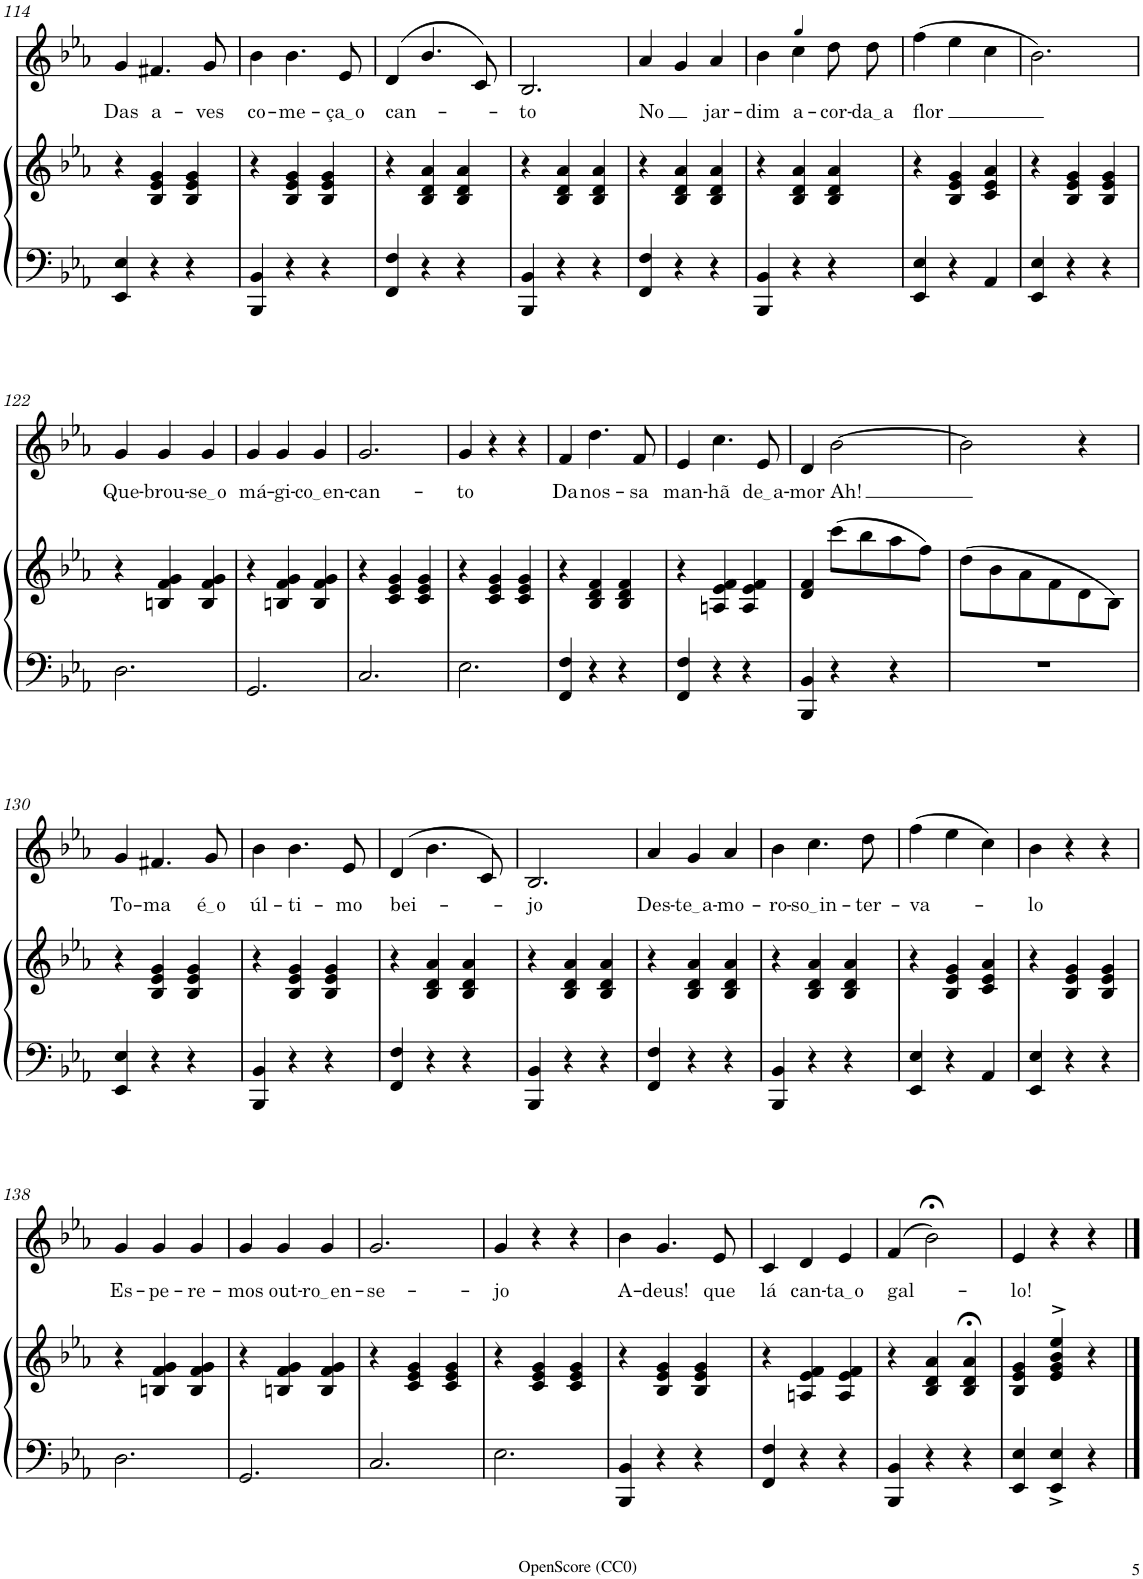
**kern	**kern	**kern	**text
*part2	*part2	*part1	*part1
*staff3	*staff2	*staff1	*staff1
*I"Piano	*	*I"Canto Voice	*
*I'Pno	*	*	*
!!LO:PB:g=z
*clefF4	*clefG2	*clefG2	*
*k[b-e-a-]	*k[b-e-a-]	*k[b-e-a-]	*
*M3/4	*M3/4	*M3/4	*
=114	=114	=114	=114
!	!	!	!LO:LY:b
4EE-/ 4E-/	4r	4g/	Das
!	!	!	!LO:LY:b
4r	4B-/ 4e-/ 4g/	4.f#X/	a-
4r	4B-/ 4e-/ 4g/	.	.
!	!	!	!LO:LY:b
.	.	8g/	-ves
=115	=115	=115	=115
!	!	!	!LO:LY:b
4BBB-/ 4BB-/	4r	4b-\	co-
!	!	!	!LO:LY:b
4r	4B-/ 4e-/ 4g/	4.b-\	-me-
4r	4B-/ 4e-/ 4g/	.	.
!	!	!	!LO:LY:b
.	.	8e-/	ça o
=116	=116	=116	=116
!	!	!	!LO:LY:b
4FF/ 4F/	4r	(>4d/	can-
4r	4B-/ 4d/ 4a-/	4.b-/	.
4r	4B-/ 4d/ 4a-/	.	.
.	.	8c/)	.
=117	=117	=117	=117
!	!	!	!LO:LY:b
4BBB-/ 4BB-/	4r	2.B-/	-to
4r	4B-/ 4d/ 4a-/	.	.
4r	4B-/ 4d/ 4a-/	.	.
=118	=118	=118	=118
!	!	!	!LO:LY:b
4FF/ 4F/	4r	4a-/	No
4r	4B-/ 4d/ 4a-/	4g/	.
!	!	!	!LO:LY:b
4r	4B-/ 4d/ 4a-/	4a-/	jar-
=119	=119	=119	=119
!	!	!	!LO:LY:b
*	*	*^	*
4BBB-/ 4BB-/	4r	4b-\	4ryy	-dim
!	!	!	!	!LO:LY:b
4r	4B-/ 4d/ 4a-/	4cc\	4gg/	a-
!	!	!	!	!LO:LY:b
4r	4B-/ 4d/ 4a-/	8dd\L	4ryy	-cor-
!	!	!	!	!LO:LY:b
.	.	8dd\J	.	da a
*	*	*v	*v	*
=120	=120	=120	=120
!	!	!	!LO:LY:b
4EE-/ 4E-/	4r	(4ff\	flor
4r	4B-/ 4e-/ 4g/	4ee-\	.
4AA-/	4c/ 4e-/ 4a-/	4cc\	.
=121	=121	=121	=121
4EE-/ 4E-/	4r	2.b-\)	.
4r	4B-/ 4e-/ 4g/	.	.
4r	4B-/ 4e-/ 4g/	.	.
!!LO:LB:g=z
=122	=122	=122	=122
!	!	!	!LO:LY:b
2.D\	4r	4g/	Que-
!	!	!	!LO:LY:b
.	4Bn/ 4f/ 4g/	4g/	-brou-
!	!	!	!LO:LY:b
.	4B/ 4f/ 4g/	4g/	se o
=123	=123	=123	=123
!	!	!	!LO:LY:b
2.GG/	4r	4g/	má-
!	!	!	!LO:LY:b
.	4Bn/ 4f/ 4g/	4g/	-gi-
!	!	!	!LO:LY:b
.	4B/ 4f/ 4g/	4g/	co en
=124	=124	=124	=124
!	!	!	!LO:LY:b
2.C/	4r	2.g/	-can-
.	4c/ 4e-/ 4g/	.	.
.	4c/ 4e-/ 4g/	.	.
=125	=125	=125	=125
!	!	!	!LO:LY:b
2.E-\	4r	4g/	-to
.	4c/ 4e-/ 4g/	4r	.
.	4c/ 4e-/ 4g/	4r	.
=126	=126	=126	=126
!	!	!	!LO:LY:b
4FF/ 4F/	4r	4f/	Da
!	!	!	!LO:LY:b
4r	4B-/ 4d/ 4f/	4.dd\	nos-
4r	4B-/ 4d/ 4f/	.	.
!	!	!	!LO:LY:b
.	.	8f/	-sa
=127	=127	=127	=127
!	!	!	!LO:LY:b
4FF/ 4F/	4r	4e-/	man-
!	!	!	!LO:LY:b
4r	4An/ 4e-/ 4f/	4.cc\	-hã
4r	4A/ 4e-/ 4f/	.	.
!	!	!	!LO:LY:b
.	.	8e-/	de a
=128	=128	=128	=128
!	!	!	!LO:LY:b
4BBB-/ 4BB-/	4d/ 4f/	4d/	-mor
!	!	!	!LO:LY:b
4r	(8ccc\L	[2b-\	Ah!
.	8bb-\	.	.
4r	8aa-\	.	.
.	8ff\J)	.	.
=129	=129	=129	=129
2.r	(8dd\L	2b-\]	.
.	8b-\	.	.
.	8a-\	.	.
.	8f\	.	.
.	8d\	4r	.
.	8B-\J)	.	.
!!LO:LB:g=z
=130	=130	=130	=130
!	!	!	!LO:LY:b
4EE-/ 4E-/	4r	4g/	To-
!	!	!	!LO:LY:b
4r	4B-/ 4e-/ 4g/	4.f#X/	-ma
4r	4B-/ 4e-/ 4g/	.	.
!	!	!	!LO:LY:b
.	.	8g/	é o
=131	=131	=131	=131
!	!	!	!LO:LY:b
4BBB-/ 4BB-/	4r	4b-\	úl-
!	!	!	!LO:LY:b
4r	4B-/ 4e-/ 4g/	4.b-\	-ti-
4r	4B-/ 4e-/ 4g/	.	.
!	!	!	!LO:LY:b
.	.	8e-/	mo
=132	=132	=132	=132
!	!	!	!LO:LY:b
4FF/ 4F/	4r	(4d/	bei-
4r	4B-/ 4d/ 4a-/	4.b-\	.
4r	4B-/ 4d/ 4a-/	.	.
.	.	8c/)	.
=133	=133	=133	=133
!	!	!	!LO:LY:b
4BBB-/ 4BB-/	4r	2.B-/	-jo
4r	4B-/ 4d/ 4a-/	.	.
4r	4B-/ 4d/ 4a-/	.	.
=134	=134	=134	=134
!	!	!	!LO:LY:b
4FF/ 4F/	4r	4a-/	Des-
!	!	!	!LO:LY:b
4r	4B-/ 4d/ 4a-/	4g/	te a
!	!	!	!LO:LY:b
4r	4B-/ 4d/ 4a-/	4a-/	-mo-
=135	=135	=135	=135
!	!	!	!LO:LY:b
4BBB-/ 4BB-/	4r	4b-\	-ro-
!	!	!	!LO:LY:b
4r	4B-/ 4d/ 4a-/	4.cc\	so in
4r	4B-/ 4d/ 4a-/	.	.
!	!	!	!LO:LY:b
.	.	8dd\	-ter-
=136	=136	=136	=136
!	!	!	!LO:LY:b
4EE-/ 4E-/	4r	(4ff\	-va-
4r	4B-/ 4e-/ 4g/	4ee-\	.
4AA-/	4c/ 4e-/ 4a-/	4cc\)	.
=137	=137	=137	=137
!	!	!	!LO:LY:b
4EE-/ 4E-/	4r	4b-\	-lo
4r	4B-/ 4e-/ 4g/	4r	.
4r	4B-/ 4e-/ 4g/	4r	.
!!LO:LB:g=z
=138	=138	=138	=138
!	!	!	!LO:LY:b
2.D\	4r	4g/	Es-
!	!	!	!LO:LY:b
.	4Bn/ 4f/ 4g/	4g/	-pe-
!	!	!	!LO:LY:b
.	4B/ 4f/ 4g/	4g/	-re-
=139	=139	=139	=139
!	!	!	!LO:LY:b
2.GG/	4r	4g/	-mos
!	!	!	!LO:LY:b
.	4Bn/ 4f/ 4g/	4g/	out-
!	!	!	!LO:LY:b
.	4B/ 4f/ 4g/	4g/	ro en
=140	=140	=140	=140
!	!	!	!LO:LY:b
2.C/	4r	2.g/	-se-
.	4c/ 4e-/ 4g/	.	.
.	4c/ 4e-/ 4g/	.	.
=141	=141	=141	=141
!	!	!	!LO:LY:b
2.E-\	4r	4g/	-jo
.	4c/ 4e-/ 4g/	4r	.
.	4c/ 4e-/ 4g/	4r	.
=142	=142	=142	=142
!	!	!	!LO:LY:b
4BBB-/ 4BB-/	4r	4b-\	A-
!	!	!	!LO:LY:b
4r	4B-/ 4e-/ 4g/	4.g/	-deus!
4r	4B-/ 4e-/ 4g/	.	.
!	!	!	!LO:LY:b
.	.	8e-/	que
=143	=143	=143	=143
!	!	!	!LO:LY:b
4FF/ 4F/	4r	4c/	lá
!	!	!	!LO:LY:b
4r	4An/ 4e-/ 4f/	4d/	can-
!	!	!	!LO:LY:b
4r	4A/ 4e-/ 4f/	4e-/	ta o
=144	=144	=144	=144
!	!	!	!LO:LY:b
4BBB-/ 4BB-/	4r	(4f/	gal-
4r	4B-/ 4d/ 4a-/	2b-;<\)	.
4r	4B-/;< 4d/;< 4a-/;<	.	.
=145	=145	=145	=145
!	!	!	!LO:LY:b
4EE-/ 4E-/	4B-/ 4e-/ 4g/	4e-/	-lo!
4EE-/^ 4E-/^	4e-/^> 4g/^> 4b-/^> 4ee-/^>	4r	.
4r	4r	4r	.
==	==	==	==
*-	*-	*-	*-
